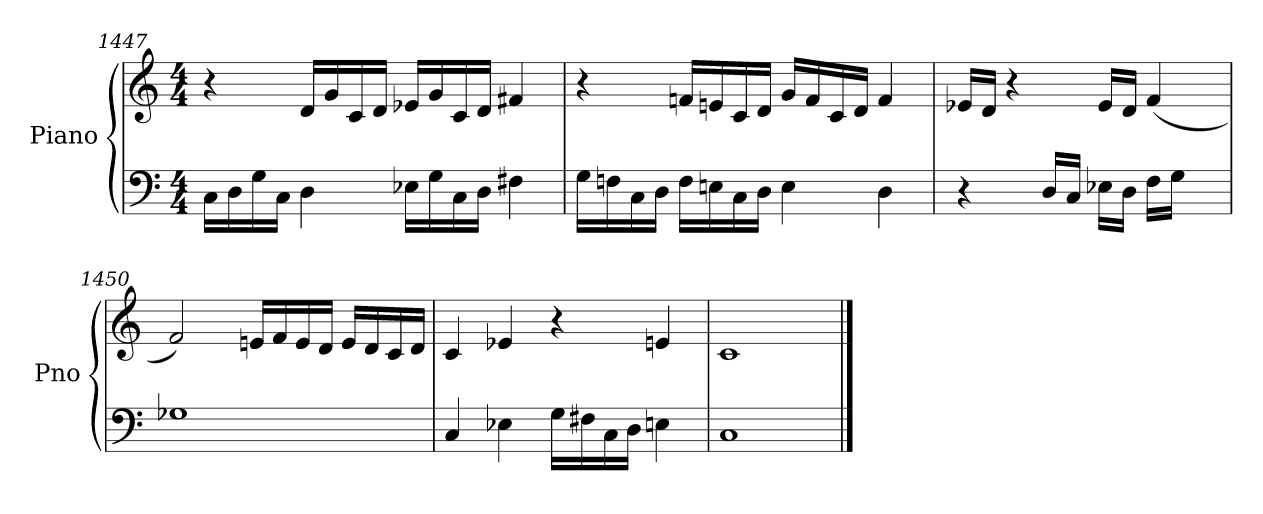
**kern	**kern
*part1	*part1
*staff2	*staff1
*I"Piano	*
*I'Pno	*
!!LO:PB:g=z
*clefF4	*clefG2
*k[]	*k[]
*M4/4	*M4/4
=1447	=1447
16C\LL	4r
16D\	.
16G\	.
16C\JJ	.
4D\	16d/LL
.	16g/
.	16c/
.	16d/JJ
16E-X\LL	16e-X/LL
16G\	16g/
16C\	16c/
16D\JJ	16d/JJ
4F#X\	4f#X/
=1448	=1448
16G\LL	4r
16Fn\	.
16C\	.
16D\JJ	.
16F\LL	16fn/LL
16En\	16en/
16C\	16c/
16D\JJ	16d/JJ
4E\	16g/LL
.	16f/
.	16c/
.	16d/JJ
4D\	4f/
=1449	=1449
4r	16e-X/LL
.	16d/JJ
.	4r
16D/LL	.
16C/JJ	.
16E-X\LL	16e-/LL
16D\JJ	16d/JJ
16F\LL	(<4f/
16G\JJ	.
8ryy	.
!!LO:LB:g=z
=1450	=1450
1G-X	2f/)
.	16en/LL
.	16f/
.	16e/
.	16d/JJ
.	16e/LL
.	16d/
.	16c/
.	16d/JJ
=1451	=1451
4C/	4c/
4E-X\	4e-X/
16G\LL	4r
16F#X\	.
16C\	.
16D\JJ	.
4En\	4en/
=1452	=1452
1C	1c
==	==
*-	*-
